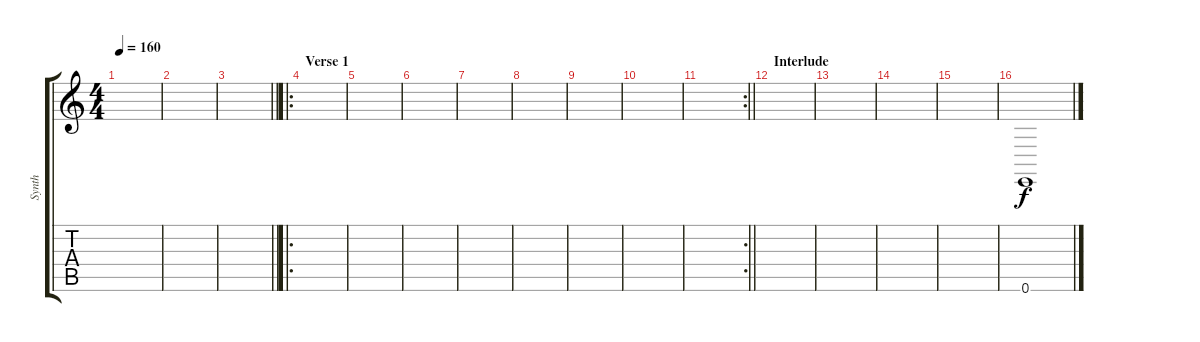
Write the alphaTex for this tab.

\track ("Synth" "Synth") {instrument choiraahs}
\staff {score tabs}
\tuning (E4 B3 G3 D3 A2 E2) {hide}
\ts (4 4)
\tempo 160
\clef g2
\ks c
|
|
\barLineRight lightlight
|
\ro
\section ("" "Verse 1")
|
|
|
|
|
|
|
\rc 2
\barLineRight lightlight
|
\section ("" "Interlude")
|
|
|
|
0.6.1
